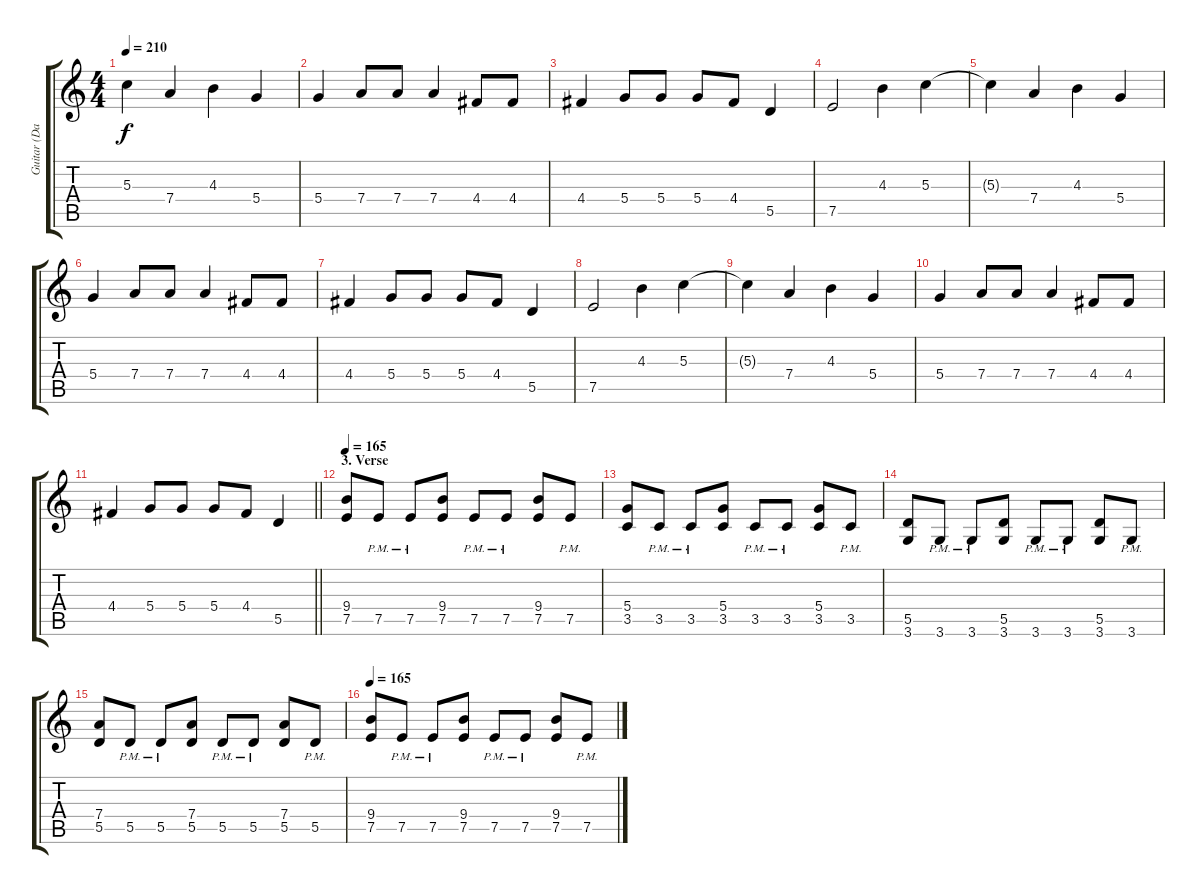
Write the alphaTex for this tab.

\track ("Guitar (Dave Murray)" "Guitar (Da") {instrument electricguitarjazz}
\staff {score tabs}
\tuning (E4 B3 G3 D3 A2 E2) {hide}
\ts (4 4)
\tempo 210
\clef g2
\ks c
5.3{t}.4{dy f} 7.4.4 4.3.4 5.4.4 |
5.4.4 7.4.8 7.4.8 7.4.4 4.4.8 4.4.8 |
4.4.4 5.4.8 5.4.8 5.4.8 4.4.8 5.5.4 |
7.5.2 4.3.4 5.3.4 |
5.3{t}.4 7.4.4 4.3.4 5.4.4 |
5.4.4 7.4.8 7.4.8 7.4.4 4.4.8 4.4.8 |
4.4.4 5.4.8 5.4.8 5.4.8 4.4.8 5.5.4 |
7.5.2 4.3.4 5.3.4 |
5.3{t}.4 7.4.4 4.3.4 5.4.4 |
5.4.4 7.4.8 7.4.8 7.4.4 4.4.8 4.4.8 |
\barLineRight lightlight
4.4.4 5.4.8 5.4.8 5.4.8 4.4.8 5.5.4 |
\section ("" "3. Verse")
\tempo 165
(9.4 7.5).8{instrument overdrivenguitar} 7.5{pm}.8 7.5{pm}.8 (9.4 7.5).8 7.5{pm}.8 7.5{pm}.8 (9.4 7.5).8 7.5{pm}.8 |
(5.4 3.5).8 3.5{pm}.8 3.5{pm}.8 (5.4 3.5).8 3.5{pm}.8 3.5{pm}.8 (5.4 3.5).8 3.5{pm}.8 |
(5.5 3.6).8 3.6{pm}.8 3.6{pm}.8 (5.5 3.6).8 3.6{pm}.8 3.6{pm}.8 (5.5 3.6).8 3.6{pm}.8 |
(7.4 5.5).8 5.5{pm}.8 5.5{pm}.8 (7.4 5.5).8 5.5{pm}.8 5.5{pm}.8 (7.4 5.5).8 5.5{pm}.8 |
\tempo 165
(9.4 7.5).8 7.5{pm}.8 7.5{pm}.8 (9.4 7.5).8 7.5{pm}.8 7.5{pm}.8 (9.4 7.5).8 7.5{pm}.8
